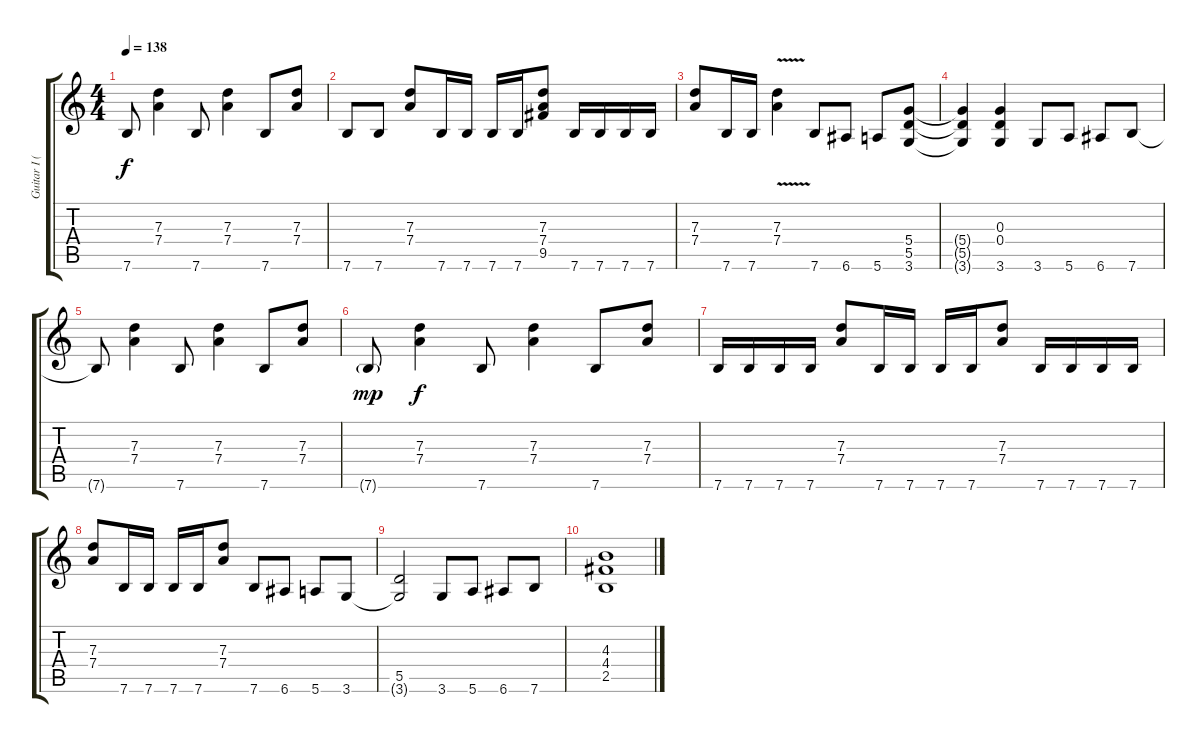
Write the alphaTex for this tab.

\track ("Guitar I (Rhytm)" "Guitar I (") {instrument distortionguitar}
\staff {score tabs}
\tuning (E4 B3 G3 D3 A2 E2) {hide}
\ts (4 4)
\tempo 138
\clef g2
\ks c
7.6{t}.8{dy f} (7.3 7.4).4 7.6.8 (7.3 7.4).4 7.6.8 (7.3 7.4).8 |
7.6.8 7.6.8 (7.3 7.4).8 7.6.16 7.6.16 7.6.16 7.6.16 (7.3 7.4 9.5).8 7.6.16 7.6.16 7.6.16 7.6.16 |
(7.3 7.4).8 7.6.16 7.6.16 (7.3{v} 7.4{v}).4 7.6.8 6.6.8 5.6.8 (5.4 5.5 3.6).8 |
(5.4{t} 5.5{t} 3.6{t}).4 (0.3 0.4 3.6).4 3.6.8 5.6.8 6.6.8 7.6.8 |
7.6{t}.8 (7.3 7.4).4 7.6.8 (7.3 7.4).4 7.6.8 (7.3 7.4).8 |
7.6{g}.8{dy mp} (7.3 7.4).4{dy f} 7.6.8 (7.3 7.4).4 7.6.8 (7.3 7.4).8 |
7.6.16 7.6.16 7.6.16 7.6.16 (7.3 7.4).8 7.6.16 7.6.16 7.6.16 7.6.16 (7.3 7.4).8 7.6.16 7.6.16 7.6.16 7.6.16 |
(7.3 7.4).8 7.6.16 7.6.16 7.6.16 7.6.16 (7.3 7.4).8 7.6.8 6.6.8 5.6.8 3.6.8 |
(5.5 3.6{t}).2 3.6.8 5.6.8 6.6.8 7.6.8 |
(4.3 4.4 2.5).1
